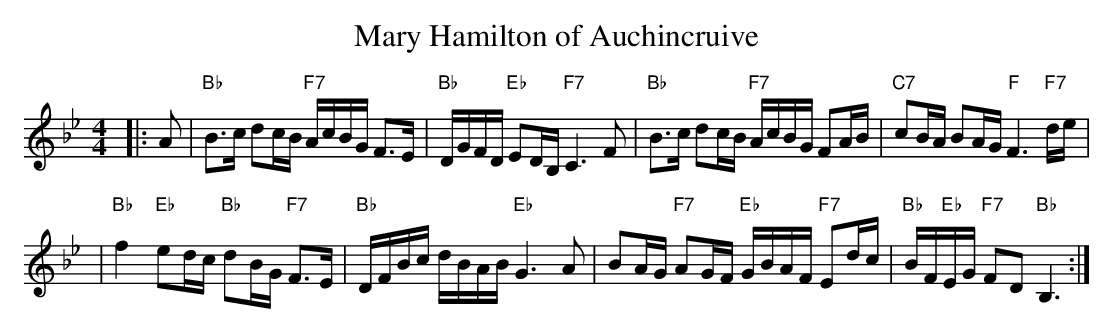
X:1
T: Mary Hamilton of Auchincruive
M: 4/4
L: 1/8
K: Bb
|: A \
| "Bb"B>c dc/B/ "F7"A/c/B/G/ F>E | "Bb"D/G/F/D/ "Eb"ED/B,/ "F7"C3 F \
| "Bb"B>c dc/B/ "F7"A/c/B/G/ FA/B/ | "C7"cB/A/ BA/G/ "F"F3 "F7"d/e/ |
| "Bb"f2 "Eb"ed/c/ "Bb"dB/G/ "F7"F>E | "Bb"D/F/B/c/ d/B/A/B/ "Eb"G3 A \
| BA/G/ "F7"AG/F/ "Eb"G/B/A/F/ "F7"Ed/c/ | "Bb"B/F/"Eb"E/G/ "F7"FD "Bb"B,3 :|
